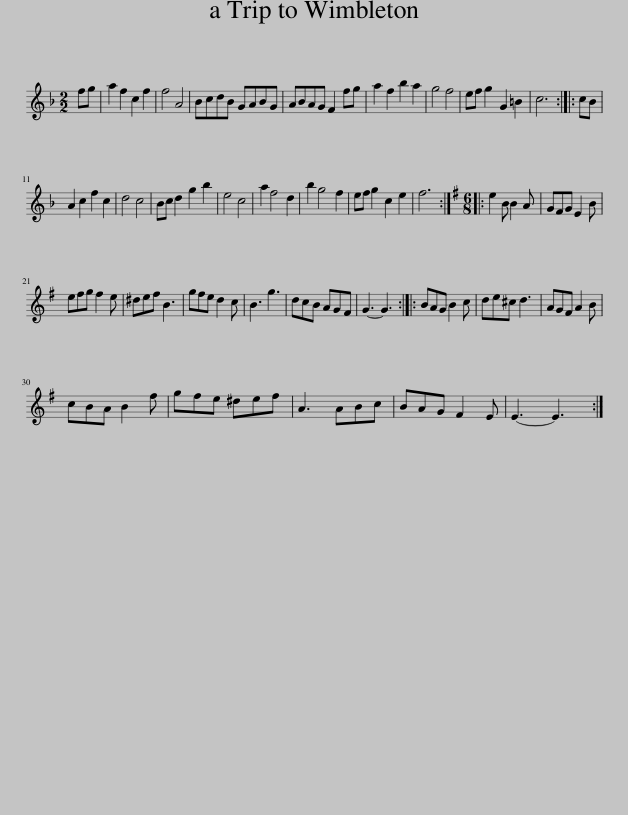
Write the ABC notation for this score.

X:1
L:1/8
M:2/2
I:linebreak $
K:F
V:1 treble
V:1
 fg | a2 f2 c2 f2 | f4 A4 | BcdB GABG | ABAG F2 fg | %5
 a2 f2 b2 a2 | g4 f4 | ef g2 G2 =B2 | c6 :: cB |$ %10
 A2 c2 f2 c2 | d4 c4 | Bc d2 g2 b2 | e4 c4 | a2 f4 d2 | %15
 b2 g4 f2 | ef g2 c2 e2 | f6 ::[K:Emin][M:6/8] e2 B B2 A | GFG E2 B |$ %20
 efg f2 e | ^def B3 | gfe d2 c | B3 g3 | dcB AGF | %25
 G3- G3 :: BAG B2 c | de^c d3 | AGF A2 B |$ cBA B2 f | %30
 gfe ^def | A3 ABc | BAG F2 E | E3- E3 :| %34
